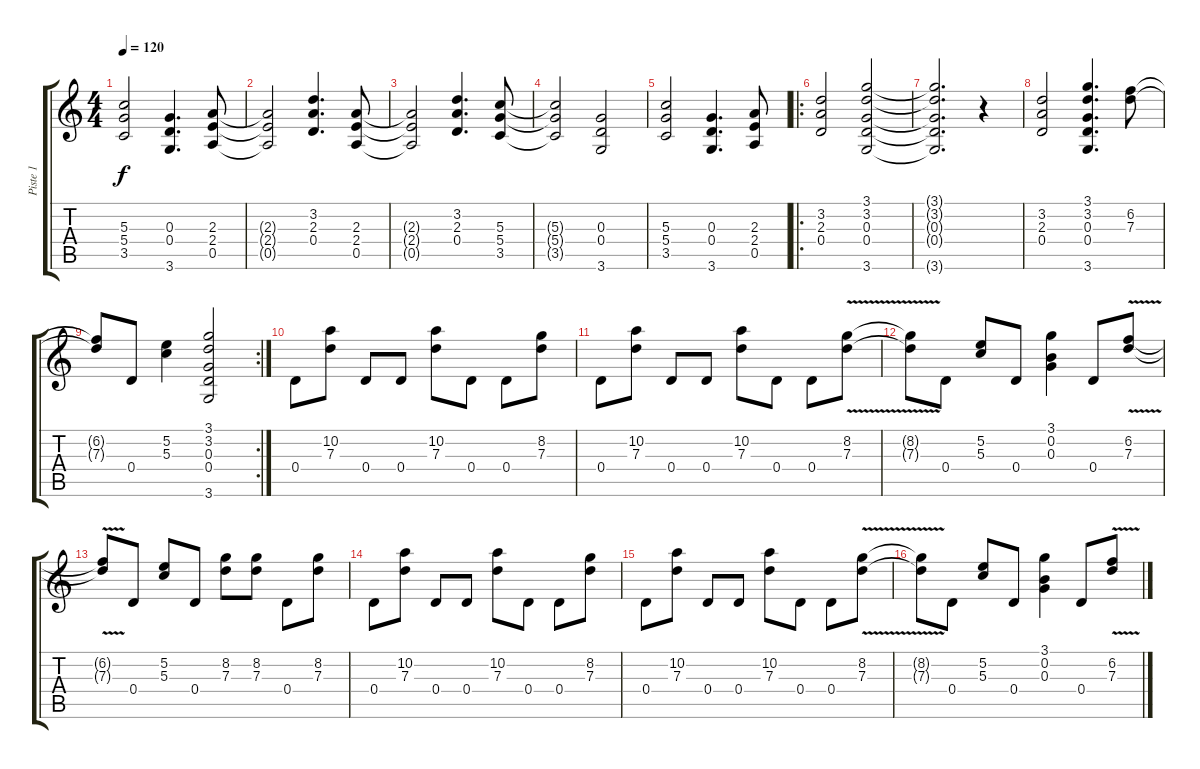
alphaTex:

\track ("Piste 1" "Piste 1") {instrument overdrivenguitar}
\staff {score tabs}
\tuning (E4 B3 G3 D3 A2 E2) {hide}
\ts (4 4)
\tempo 120
\clef g2
\ks c
(5.3 5.4 3.5).2{dy f} (0.3 0.4 3.6).4{d} (2.3 2.4 0.5).8 |
(2.3{t} 2.4{t} 0.5{t}).2 (3.2 2.3 0.4).4{d} (2.3 2.4 0.5).8 |
(2.3{t} 2.4{t} 0.5{t}).2 (3.2 2.3 0.4).4{d} (5.3 5.4 3.5).8 |
(5.3{t} 5.4{t} 3.5{t}).2 (0.3 0.4 3.6).2 |
(5.3 5.4 3.5).2 (0.3 0.4 3.6).4{d} (2.3 2.4 0.5).8 |
\ro
(3.2 2.3 0.4).2 (3.1 3.2 0.3 0.4 3.6).2 |
(3.1{t} 3.2{t} 0.3{t} 0.4{t} 3.6{t}).2{d} r.4 |
(3.2 2.3 0.4).2 (3.1 3.2 0.3 0.4 3.6).4{d} (6.2 7.3).8 |
\rc 2
(6.2{t} 7.3{t}).8 0.4.8 (5.2 5.3).4 (3.1 3.2 0.3 0.4 3.6).2 |
0.4.8 (10.2 7.3).8 0.4.8 0.4.8 (10.2 7.3).8 0.4.8 0.4.8 (8.2 7.3).8 |
0.4.8 (10.2 7.3).8 0.4.8 0.4.8 (10.2 7.3).8 0.4.8 0.4.8 (8.2{v} 7.3).8 |
(8.2{t} 7.3{t}).8 0.4.8 (5.2 5.3).8 0.4.8 (3.1 0.2 0.3).4 0.4.8 (6.2{v} 7.3).8 |
(6.2{t} 7.3{t}).8 0.4.8 (5.2 5.3).8 0.4.8 (8.2 7.3).8 (8.2 7.3).8 0.4.8 (8.2 7.3).8 |
0.4.8 (10.2 7.3).8 0.4.8 0.4.8 (10.2 7.3).8 0.4.8 0.4.8 (8.2 7.3).8 |
0.4.8 (10.2 7.3).8 0.4.8 0.4.8 (10.2 7.3).8 0.4.8 0.4.8 (8.2{v} 7.3).8 |
(8.2{t} 7.3{t}).8 0.4.8 (5.2 5.3).8 0.4.8 (3.1 0.2 0.3).4 0.4.8 (6.2{v} 7.3).8
